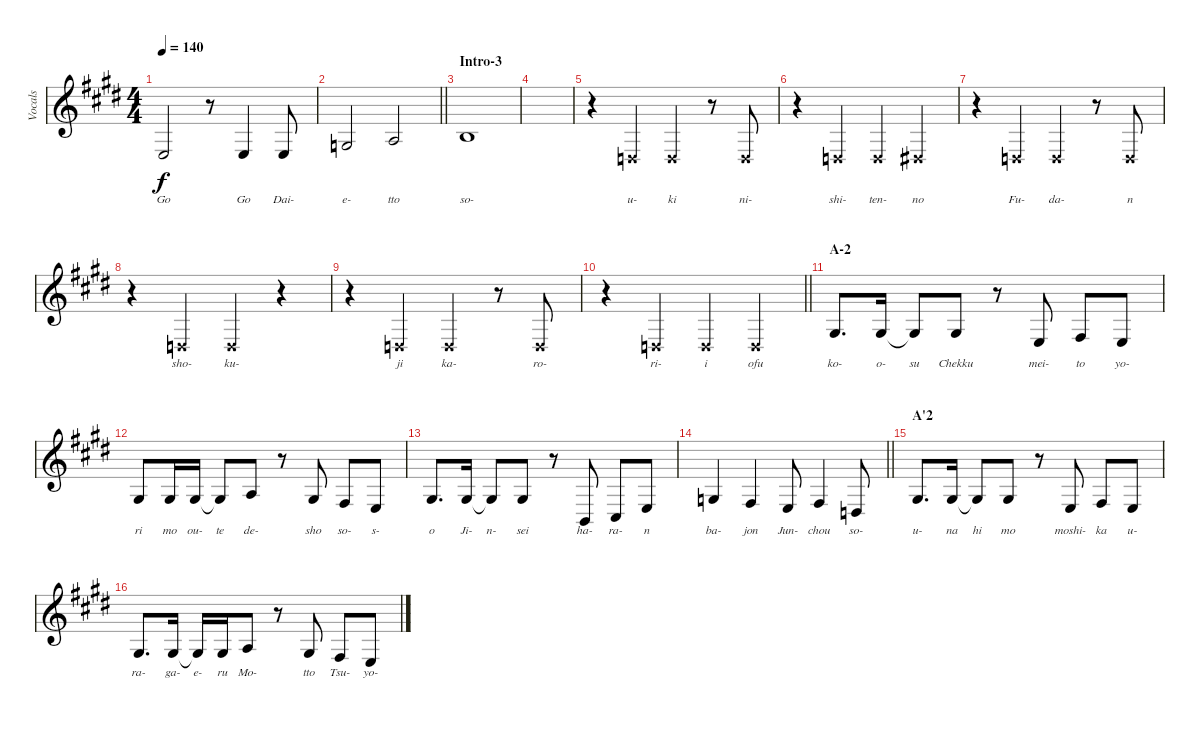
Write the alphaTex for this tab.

\track ("Vocals" "Vocals") {instrument violin}
\staff {score}
\tuning (E4 B3 G3 D3 A2 E2) {hide}
\ts (4 4)
\tempo 140
\clef g2
\ks e
2.4.2{lyrics (0 "Go") lyrics (1 "") lyrics (2 "") lyrics (3 "") lyrics (4 "") dy f} r.8 2.4.4{lyrics (0 "Go") lyrics (1 "") lyrics (2 "") lyrics (3 "") lyrics (4 "")} 2.4.8{lyrics (0 "Dai-") lyrics (1 "") lyrics (2 "") lyrics (3 "") lyrics (4 "")} |
\barLineRight lightlight
0.3.2{lyrics (0 "e-") lyrics (1 "") lyrics (2 "") lyrics (3 "") lyrics (4 "")} 2.3.2{lyrics (0 "tto") lyrics (1 "") lyrics (2 "") lyrics (3 "") lyrics (4 "")} |
\section ("" "Intro-3")
0.2.1{lyrics (0 "so-") lyrics (1 "") lyrics (2 "") lyrics (3 "") lyrics (4 "")} |
|
r.4 0.4{x}.4{lyrics (0 "u-") lyrics (1 "") lyrics (2 "") lyrics (3 "") lyrics (4 "")} 0.4{x}.4{lyrics (0 "ki") lyrics (1 "") lyrics (2 "") lyrics (3 "") lyrics (4 "")} r.8 0.4{x}.8{lyrics (0 "ni-") lyrics (1 "") lyrics (2 "") lyrics (3 "") lyrics (4 "")} |
r.4 0.4{x}.4{lyrics (0 "shi-") lyrics (1 "") lyrics (2 "") lyrics (3 "") lyrics (4 "")} 0.4{x}.4{lyrics (0 "ten-") lyrics (1 "") lyrics (2 "") lyrics (3 "") lyrics (4 "")} 1.4{x}.4{lyrics (0 "no") lyrics (1 "") lyrics (2 "") lyrics (3 "") lyrics (4 "")} |
r.4 0.4{x}.4{lyrics (0 "Fu-") lyrics (1 "") lyrics (2 "") lyrics (3 "") lyrics (4 "")} 0.4{x}.4{lyrics (0 "da-") lyrics (1 "") lyrics (2 "") lyrics (3 "") lyrics (4 "")} r.8 0.4{x}.8{lyrics (0 "n") lyrics (1 "") lyrics (2 "") lyrics (3 "") lyrics (4 "")} |
r.4 0.4{x}.4{lyrics (0 "sho-") lyrics (1 "") lyrics (2 "") lyrics (3 "") lyrics (4 "")} 0.4{x}.4{lyrics (0 "ku-") lyrics (1 "") lyrics (2 "") lyrics (3 "") lyrics (4 "")} r.4 |
r.4 0.4{x}.4{lyrics (0 "ji") lyrics (1 "") lyrics (2 "") lyrics (3 "") lyrics (4 "")} 0.4{x}.4{lyrics (0 "ka-") lyrics (1 "") lyrics (2 "") lyrics (3 "") lyrics (4 "")} r.8 0.4{x}.8{lyrics (0 "ro-") lyrics (1 "") lyrics (2 "") lyrics (3 "") lyrics (4 "")} |
\barLineRight lightlight
r.4 0.4{x}.4{lyrics (0 "ri-") lyrics (1 "") lyrics (2 "") lyrics (3 "") lyrics (4 "")} 0.4{x}.4{lyrics (0 "i") lyrics (1 "") lyrics (2 "") lyrics (3 "") lyrics (4 "")} 0.4{x}.4{lyrics (0 "ofu") lyrics (1 "") lyrics (2 "") lyrics (3 "") lyrics (4 "")} |
\section ("" "A-2")
1.3.8{d lyrics (0 "ko-") lyrics (1 "") lyrics (2 "") lyrics (3 "") lyrics (4 "")} 1.3.16{lyrics (0 "o-") lyrics (1 "") lyrics (2 "") lyrics (3 "") lyrics (4 "")} 1.3{t}.8{lyrics (0 "su") lyrics (1 "") lyrics (2 "") lyrics (3 "") lyrics (4 "")} 1.3.8{lyrics (0 "Chekku") lyrics (1 "") lyrics (2 "") lyrics (3 "") lyrics (4 "")} r.8 2.4.8{lyrics (0 "mei-") lyrics (1 "") lyrics (2 "") lyrics (3 "") lyrics (4 "")} 4.4.8{lyrics (0 "to") lyrics (1 "") lyrics (2 "") lyrics (3 "") lyrics (4 "")} 2.4.8{lyrics (0 "yo-") lyrics (1 "") lyrics (2 "") lyrics (3 "") lyrics (4 "")} |
1.3.8{lyrics (0 "ri") lyrics (1 "") lyrics (2 "") lyrics (3 "") lyrics (4 "")} 1.3.16{lyrics (0 "mo") lyrics (1 "") lyrics (2 "") lyrics (3 "") lyrics (4 "")} 1.3.16{lyrics (0 "ou-") lyrics (1 "") lyrics (2 "") lyrics (3 "") lyrics (4 "")} 1.3{t}.8{lyrics (0 "te") lyrics (1 "") lyrics (2 "") lyrics (3 "") lyrics (4 "")} 2.3.8{lyrics (0 "de-") lyrics (1 "") lyrics (2 "") lyrics (3 "") lyrics (4 "")} r.8 1.3.8{lyrics (0 "sho") lyrics (1 "") lyrics (2 "") lyrics (3 "") lyrics (4 "")} 4.4.8{lyrics (0 "so-") lyrics (1 "") lyrics (2 "") lyrics (3 "") lyrics (4 "")} 7.5.8{lyrics (0 "s-") lyrics (1 "") lyrics (2 "") lyrics (3 "") lyrics (4 "")} |
1.3.8{d lyrics (0 "o") lyrics (1 "") lyrics (2 "") lyrics (3 "") lyrics (4 "")} 1.3.16{lyrics (0 "Ji-") lyrics (1 "") lyrics (2 "") lyrics (3 "") lyrics (4 "")} 1.3{t}.8{lyrics (0 "n-") lyrics (1 "") lyrics (2 "") lyrics (3 "") lyrics (4 "")} 1.3.8{lyrics (0 "sei") lyrics (1 "") lyrics (2 "") lyrics (3 "") lyrics (4 "")} r.8 2.5.8{lyrics (0 "ha-") lyrics (1 "") lyrics (2 "") lyrics (3 "") lyrics (4 "")} 4.5.8{lyrics (0 "ra-") lyrics (1 "") lyrics (2 "") lyrics (3 "") lyrics (4 "")} 2.4.8{lyrics (0 "n") lyrics (1 "") lyrics (2 "") lyrics (3 "") lyrics (4 "")} |
\barLineRight lightlight
0.3.4{lyrics (0 "ba-") lyrics (1 "") lyrics (2 "") lyrics (3 "") lyrics (4 "")} 4.4.4{lyrics (0 "jon") lyrics (1 "") lyrics (2 "") lyrics (3 "") lyrics (4 "")} 2.4.8{lyrics (0 "Jun-") lyrics (1 "") lyrics (2 "") lyrics (3 "") lyrics (4 "")} 4.4.4{lyrics (0 "chou") lyrics (1 "") lyrics (2 "") lyrics (3 "") lyrics (4 "")} 0.4.8{lyrics (0 "so-") lyrics (1 "") lyrics (2 "") lyrics (3 "") lyrics (4 "")} |
\section ("" "A'2")
1.3.8{d lyrics (0 "u-") lyrics (1 "") lyrics (2 "") lyrics (3 "") lyrics (4 "")} 1.3.16{lyrics (0 "na") lyrics (1 "") lyrics (2 "") lyrics (3 "") lyrics (4 "")} 1.3{t}.8{lyrics (0 "hi") lyrics (1 "") lyrics (2 "") lyrics (3 "") lyrics (4 "")} 1.3.8{lyrics (0 "mo") lyrics (1 "") lyrics (2 "") lyrics (3 "") lyrics (4 "")} r.8 2.4.8{lyrics (0 "moshi-") lyrics (1 "") lyrics (2 "") lyrics (3 "") lyrics (4 "")} 4.4.8{lyrics (0 "ka") lyrics (1 "") lyrics (2 "") lyrics (3 "") lyrics (4 "")} 2.4.8{lyrics (0 "u-") lyrics (1 "") lyrics (2 "") lyrics (3 "") lyrics (4 "")} |
1.3.8{d lyrics (0 "ra-") lyrics (1 "") lyrics (2 "") lyrics (3 "") lyrics (4 "")} 1.3.16{lyrics (0 "ga-") lyrics (1 "") lyrics (2 "") lyrics (3 "") lyrics (4 "")} 1.3{t}.16{lyrics (0 "e-") lyrics (1 "") lyrics (2 "") lyrics (3 "") lyrics (4 "")} 1.3.16{lyrics (0 "ru") lyrics (1 "") lyrics (2 "") lyrics (3 "") lyrics (4 "")} 2.3.8{lyrics (0 "Mo-") lyrics (1 "") lyrics (2 "") lyrics (3 "") lyrics (4 "")} r.8 1.3.8{lyrics (0 "tto") lyrics (1 "") lyrics (2 "") lyrics (3 "") lyrics (4 "")} 4.4.8{lyrics (0 "Tsu-") lyrics (1 "") lyrics (2 "") lyrics (3 "") lyrics (4 "")} 2.4.8{lyrics (0 "yo-") lyrics (1 "") lyrics (2 "") lyrics (3 "") lyrics (4 "")}
